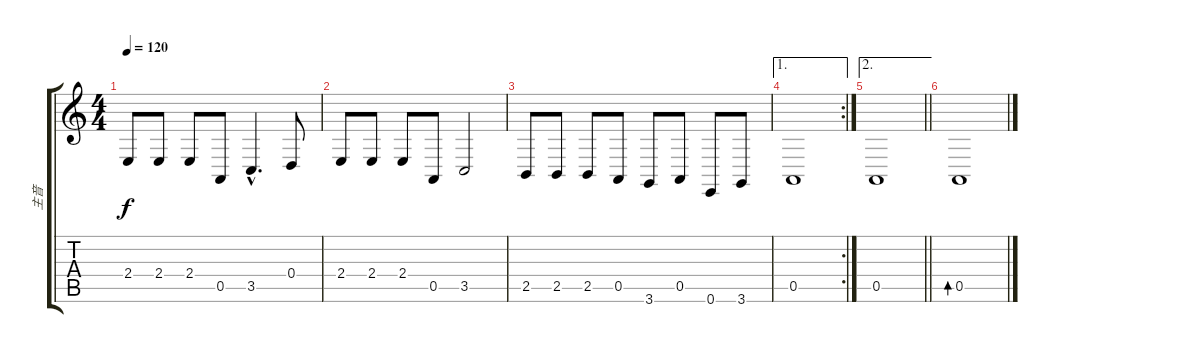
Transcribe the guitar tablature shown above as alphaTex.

\track ("主音" "主音") {instrument brightacousticpiano}
\staff {score tabs}
\tuning (E4 B3 G3 D3 A2 E2) {hide}
\ts (4 4)
\tempo 120
\clef g2
\ks c
2.4.8{dy f} 2.4.8 2.4.8 0.5.8 3.5{hac}.4{d} 0.4.8 |
2.4.8 2.4.8 2.4.8 0.5.8 3.5.2 |
2.5.8 2.5.8 2.5.8 0.5.8 3.6.8 0.5.8 0.6.8 3.6.8 |
\ae 1
\rc 2
0.5.1 |
\ae 2
\barLineRight lightlight
0.5.1 |
0.5.1{bd 480}
